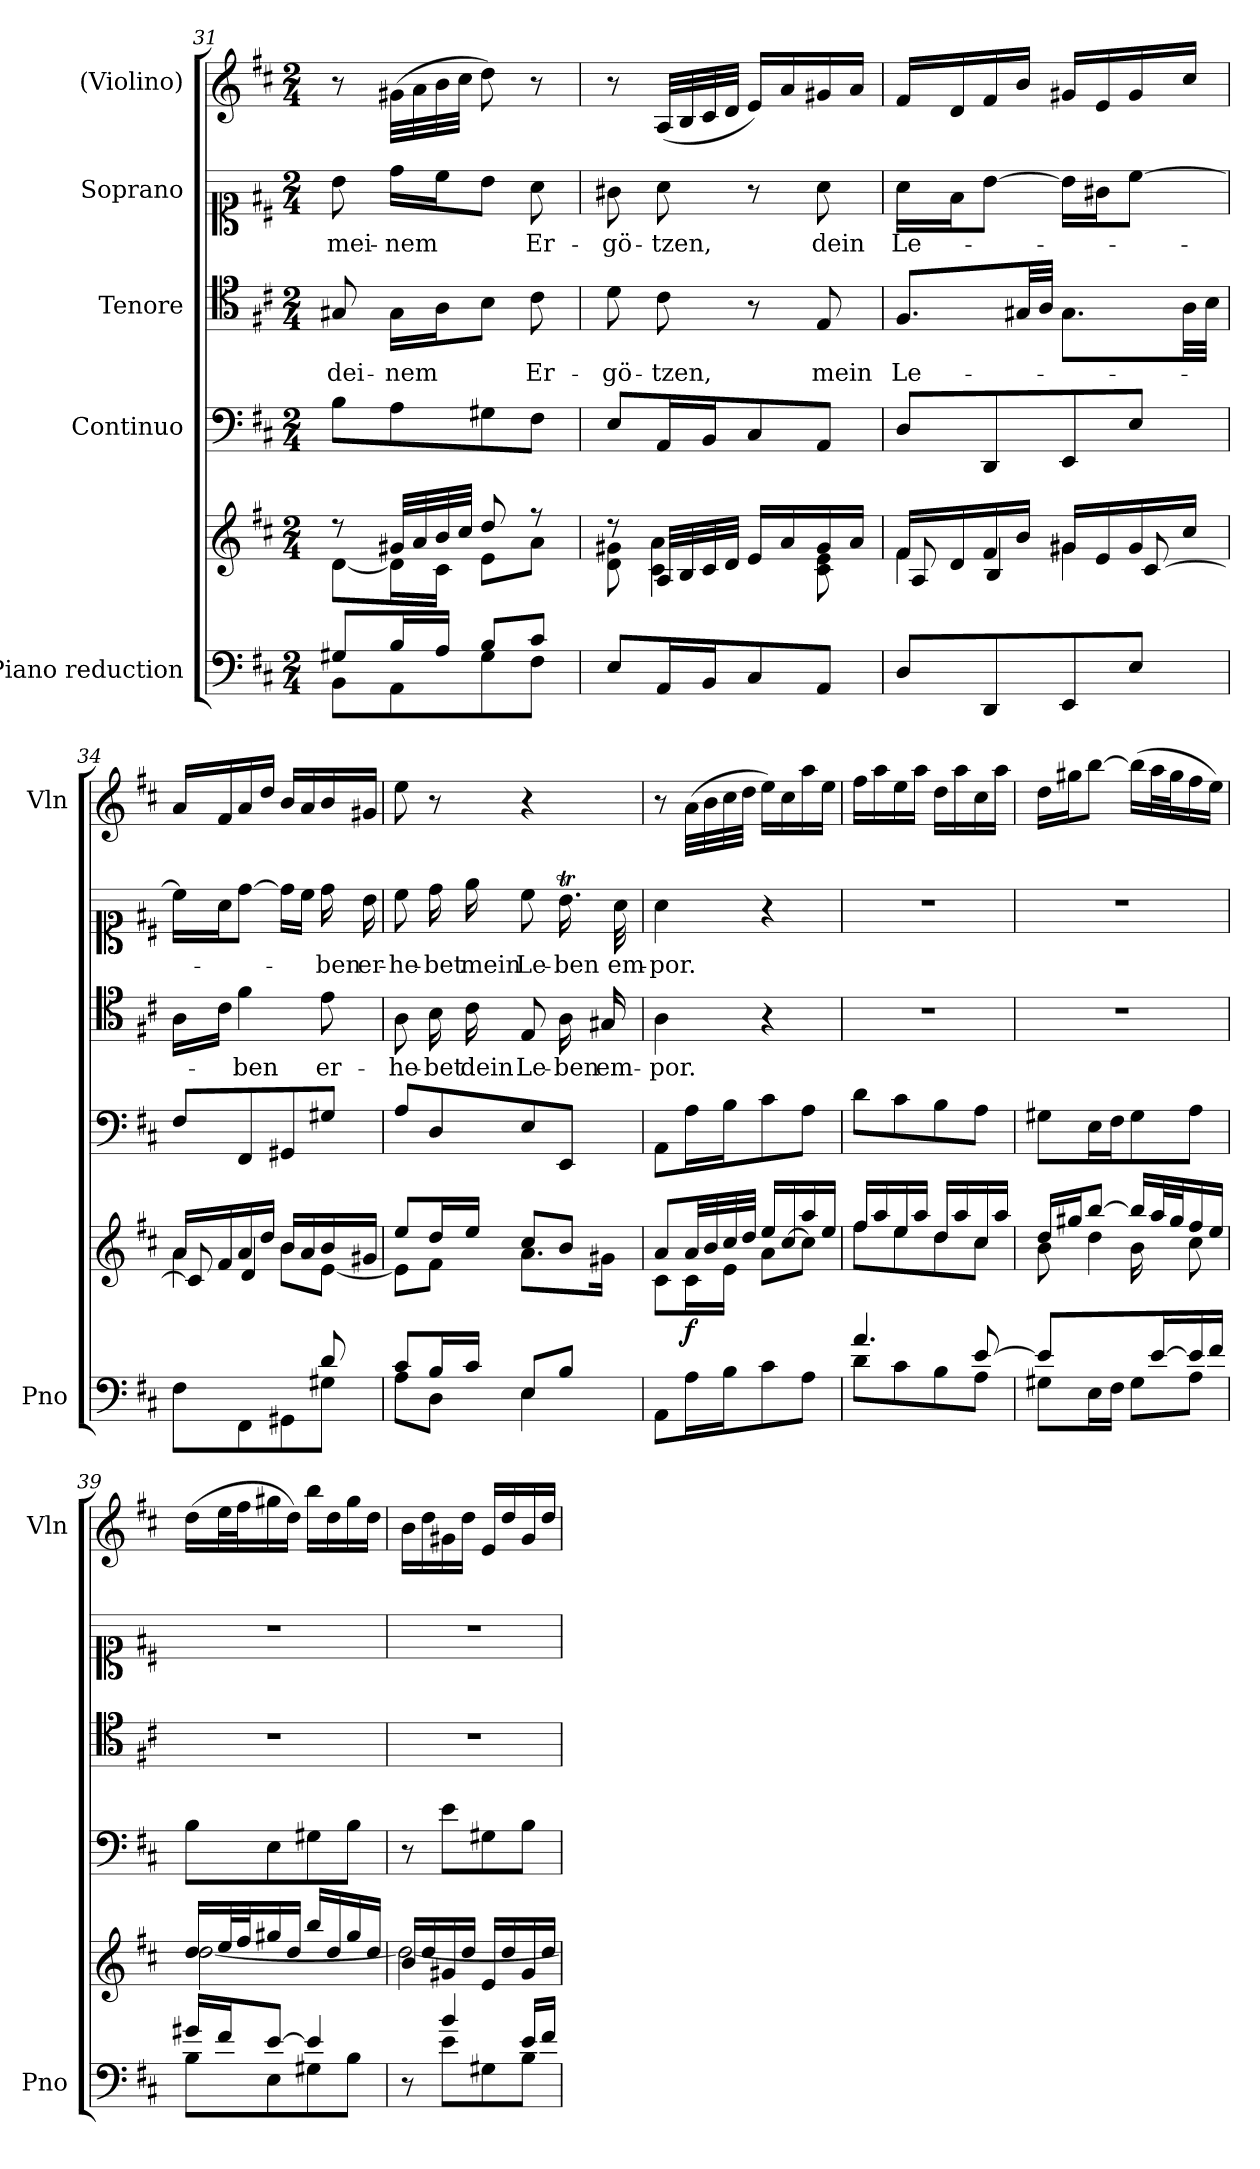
**kern	**kern	**dynam	**kern	**dynam	**kern	**text	**kern	**text	**kern	**dynam
*part5	*part5	*part5	*part4	*part4	*part3	*part3	*part2	*part2	*part1	*part1
*staff6	*staff5	*staff5/6	*staff4	*staff4	*staff3	*staff3	*staff2	*staff2	*staff1	*staff1
*I"Piano reduction	*	*	*I"Continuo	*	*I"Tenore	*	*I"Soprano	*	*I"(Violino)	*
*I'Pno	*	*	*	*	*	*	*	*	*I'Vln	*
!!LO:LB:g=z
*clefF4	*clefG2	*	*clefF4	*	*clefC4	*	*clefC1	*	*clefG2	*
*k[f#c#]	*k[f#c#]	*	*k[f#c#]	*	*k[f#c#]	*	*k[f#c#]	*	*k[f#c#]	*
*M2/4	*M2/4	*	*M2/4	*	*M2/4	*	*M2/4	*	*M2/4	*
=31	=31	=31	=31	=31	=31	=31	=31	=31	=31	=31
*^	*^	*	*	*	*	*	*	*	*	*
!	!	!	!	!	!	!	!	!LO:LY:b	!	!LO:LY:b	!	!
8G#X/L	8BB\L	8r	[8d\L	.	8B\L	.	8G#X/	dei-	8b\	mei-	8r	.
!	!	!	!	!	!	!	!	!LO:LY:b	!	!LO:LY:b	!	!
16B/L	8AA\	32g#X/LLL	16d\L]	.	8A\	.	16G#\LL	-nem	16dd\LL	-nem	(>32g#X\LLL	.
.	.	32a/	.	.	.	.	.	.	.	.	32a\	.
16A/JJ	.	32b/	16c#\JJ	.	.	.	16A\J	.	16cc#\J	.	32b\	.
.	.	32cc#/JJJ	.	.	.	.	.	.	.	.	32cc#\JJJ	.
8B/L	8G#\	8dd/	8e\L	.	8G#X\	.	8B\J	.	8b\J	.	8dd\)	.
!	!	!	!	!	!	!	!	!LO:LY:b	!	!LO:LY:b	!	!
8c#/J	8F#\J	8r	8a\J	.	8F#\J	.	8c#\	Er-	8a\	Er-	8r	.
=32	=32	=32	=32	=32	=32	=32	=32	=32	=32	=32	=32	=32
!	!	!	!	!	!	!	!	!LO:LY:b	!	!LO:LY:b	!	!
*v	*v	*	*	*	*	*	*	*	*	*	*	*
8E/L	8r	8d\ 8g#X\	.	8E/L	.	8d\	-gö-	8g#X\	-gö-	8r	.
!	!	!	!	!	!	!	!LO:LY:b	!	!LO:LY:b	!	!
16AA/L	32A/LLL	4c#\ 4a\	.	16AA/L	.	8c#\	-tzen,	8a\	-tzen,	(<32A/LLL	.
.	32B/	.	.	.	.	.	.	.	.	32B/	.
16BB/J	32c#/	.	.	16BB/J	.	.	.	.	.	32c#/	.
.	32d/JJJ	.	.	.	.	.	.	.	.	32d/JJJ	.
8C#/	16e/LL	.	.	8C#/	.	8r	.	8r	.	16e/LL)	.
.	16a/	.	.	.	.	.	.	.	.	16a/	.
!	!	!	!	!	!	!	!LO:LY:b	!	!LO:LY:b	!	!
8AA/J	16g#/	8c#\ 8e\	.	8AA/J	.	8E/	mein	8a\	dein	16g#X/	.
.	16a/JJ	.	.	.	.	.	.	.	.	16a/JJ	.
=33	=33	=33	=33	=33	=33	=33	=33	=33	=33	=33	=33
*	*	*^	*	*	*	*	*	*	*	*	*
!	!	!	!	!	!	!	!	!LO:LY:b	!	!LO:LY:b	!	!
8D/L	16f#/LL	4f#\	8A/	.	8D/L	.	8.F#/L	Le-	16a\LL	Le-	16f#/LL	.
.	16d/	.	.	.	.	.	.	.	16f#\J	.	16d/	.
8DD/	16f#/	.	4B/	.	8DD/	.	.	.	[8b\J	.	16f#/	.
.	16b/JJ	.	.	.	.	.	32G#X/LL	.	.	.	16b/JJ	.
.	.	.	.	.	.	.	32A/JJJ	.	.	.	.	.
8EE/	16g#X/LL	4g#\	.	.	8EE/	.	8.G#\L	.	16b\LL]	.	16g#X/LL	.
.	16e/	.	.	.	.	.	.	.	16g#X\J	.	16e/	.
8E/J	16g#/	.	[8c#/	.	8E/J	.	.	.	[8cc#\J	.	16g#/	.
.	16cc#/JJ	.	.	.	.	.	32A\LL	.	.	.	16cc#/JJ	.
.	.	.	.	.	.	.	32B\JJJ	.	.	.	.	.
=34	=34	=34	=34	=34	=34	=34	=34	=34	=34	=34	=34	=34
*^	*	*	*	*	*	*	*	*	*	*	*	*
4.ryy	8F#\L	16a/LL	4a\	8c#/]	.	8F#/L	.	16A\LL	.	16cc#\LL]	.	16a/LL	.
.	.	16f#/	.	.	.	.	.	16c#\JJ	.	16a\J	.	16f#/	.
!	!	!	!	!	!	!	!	!	!LO:LY:b	!	!	!	!
.	8FF#\	16a/	.	4d/	.	8FF#/	.	4f#\	-ben	[8dd\J	.	16a/	.
.	.	16dd/JJ	.	.	.	.	.	.	.	.	.	16dd/JJ	.
.	8GG#X\	16b/LL	8b\L	.	.	8GG#X/	.	.	.	16dd\LL]	.	16b/LL	.
.	.	16a/	.	.	.	.	.	.	.	16cc#\JJ	.	16a/	.
!	!	!	!	!	!	!	!	!	!LO:LY:b	!	!LO:LY:b	!	!
8d/	8G#X\J	16b/	[8e\J	8ryy	.	8G#X/J	.	8e\	er-	16dd\	-ben	16b/	.
!	!	!	!	!	!	!	!	!	!	!	!LO:LY:b	!	!
.	.	16g#X/JJ	.	.	.	.	.	.	.	16b\	er-	16g#X/JJ	.
*	*	*	*v	*v	*	*	*	*	*	*	*	*	*
=35	=35	=35	=35	=35	=35	=35	=35	=35	=35	=35	=35	=35
!	!	!	!	!	!	!	!	!LO:LY:b	!	!LO:LY:b	!	!
8c#/L	8A\L	8ee/L	8e\L]	.	8A/L	.	8A\	-he-	8cc#\	-he-	8ee\	.
!	!	!	!	!	!	!	!	!LO:LY:b	!	!LO:LY:b	!	!
16B/L	8D\J	16dd/L	8f#\J	.	8D/	.	16B\	-bet	16dd\	-bet	8r	.
!	!	!	!	!	!	!	!	!LO:LY:b	!	!LO:LY:b	!	!
16c#/JJ	.	16ee/JJ	.	.	.	.	16c#\	dein	16ee\	mein	.	.
!	!	!	!	!	!	!	!	!LO:LY:b	!	!LO:LY:b	!	!
8E/L	4E\	8cc#/L	8.a\L	.	8E/	.	8E/	Le-	8cc#\	Le-	4r	.
!	!	!	!	!	!	!	!	!LO:LY:b	!	!LO:LY:b	!	!
8B/J	.	8b/J	.	.	8EE/J	.	16A\	-ben	16.bT\	-ben	.	.
!	!	!	!	!	!	!	!	!LO:LY:b	!	!	!	!
.	.	.	16g#X\Jk	.	.	.	16G#X/	em-	.	.	.	.
!	!	!	!	!	!	!	!	!	!	!LO:LY:b	!	!
.	.	.	.	.	.	.	.	.	32a\	em-	.	.
*v	*v	*	*	*	*	*	*	*	*	*	*	*
=36	=36	=36	=36	=36	=36	=36	=36	=36	=36	=36	=36
!	!	!	!	!	!	!	!LO:LY:b	!	!LO:LY:b	!	!
8AA\L	8a/L	8c#\L	.	8AA\L	.	4A\	-por.	4a\	-por.	8r	.
!	!	!	!LO:DY:b	!	!LO:DY:a	!	!	!	!	!	!LO:DY:b
16A\L	32a/LL	16c#\L	f	16A\L	other-dynamics	.	.	.	.	(>32a\LLL	other-dynamics
.	32b/	.	.	.	.	.	.	.	.	32b\	.
16B\J	32cc#/	16e\JJ	.	16B\J	.	.	.	.	.	32cc#\	.
.	32dd/JJJ	.	.	.	.	.	.	.	.	32dd\JJJ	.
8c#\	16ee/LL	8a\L	.	8c#\	.	4r	.	4r	.	16ee\LL)	.
.	[16cc#/	.	.	.	.	.	.	.	.	16cc#\	.
8A\J	16aa/	8cc#\J]	.	8A\J	.	.	.	.	.	16aa\	.
.	16ee/JJ	.	.	.	.	.	.	.	.	16ee\JJ	.
!!LO:PB:g=z
=37	=37	=37	=37	=37	=37	=37	=37	=37	=37	=37	=37
*^	*	*	*	*	*	*	*	*	*	*	*
4.a/	8d\L	16ff#/LL	8ff#\L	.	8d\L	.	2r	.	2r	.	16ff#\LL	.
.	.	16aa/	.	.	.	.	.	.	.	.	16aa\	.
.	8c#\	16ee/	8ee\	.	8c#\	.	.	.	.	.	16ee\	.
.	.	16aa/JJ	.	.	.	.	.	.	.	.	16aa\JJ	.
.	8B\	16dd/LL	8dd\	.	8B\	.	.	.	.	.	16dd\LL	.
.	.	16aa/	.	.	.	.	.	.	.	.	16aa\	.
[8e/	8A\J	16cc#/	8cc#\J	.	8A\J	.	.	.	.	.	16cc#\	.
.	.	16aa/JJ	.	.	.	.	.	.	.	.	16aa\JJ	.
=38	=38	=38	=38	=38	=38	=38	=38	=38	=38	=38	=38	=38
*	*	*	*^	*	*	*	*	*	*	*	*	*
8e/L]	8G#X\L	16dd/LL	8b\	8ryy	.	8G#X\L	.	2r	.	2r	.	16dd\LL	.
.	.	16gg#X/J	.	.	.	.	.	.	.	.	.	16gg#X\J	.
8.ryy	16E\L	[8bb:/J	4dd\	16g#X\L	.	16E\L	.	.	.	.	.	[8bb\J	.
.	16F#\JJ	.	.	16a\JJ	.	16F#\J	.	.	.	.	.	.	.
.	8G#\L	16bb/LL]	.	16b\LL	.	8G#\	.	.	.	.	.	(>16bb\LL]	.
[16e/	.	32aa/L	.	8.ryy	.	.	.	.	.	.	.	32aa\L	.
.	.	32gg#/J	.	.	.	.	.	.	.	.	.	32gg#\J	.
16e/]	8A\J	16ff#/	8cc#\	.	.	8A\J	.	.	.	.	.	16ff#\	.
16f#/JJ	.	16ee/JJ	.	.	.	.	.	.	.	.	.	16ee\JJ)	.
*	*	*	*v	*v	*	*	*	*	*	*	*	*	*
=39	=39	=39	=39	=39	=39	=39	=39	=39	=39	=39	=39	=39
16g#X/LL	8B\L	16dd/LL	[2dd\	.	8B\L	.	2r	.	2r	.	(>16dd\LL	.
16f#/J	.	32ee/L	.	.	.	.	.	.	.	.	32ee\L	.
.	.	32ff#/J	.	.	.	.	.	.	.	.	32ff#\J	.
[8e/J	8E\	16gg#X/	.	.	8E\	.	.	.	.	.	16gg#X\	.
.	.	16dd/JJ	.	.	.	.	.	.	.	.	16dd\JJ)	.
4e/]	8G#X\	16bb/LL	.	.	8G#X\	.	.	.	.	.	16bb\LL	.
.	.	16dd/	.	.	.	.	.	.	.	.	16dd\	.
.	8B\J	16gg#/	.	.	8B\J	.	.	.	.	.	16gg#\	.
.	.	16dd/JJ	.	.	.	.	.	.	.	.	16dd\JJ	.
=40	=40	=40	=40	=40	=40	=40	=40	=40	=40	=40	=40	=40
8r	8ryy	16b/LL	2dd\_	.	8r	.	2r	.	2r	.	16b\LL	.
.	.	16dd/	.	.	.	.	.	.	.	.	16dd\	.
4b/	8e\L	16g#X/	.	.	8e\L	.	.	.	.	.	16g#X\	.
.	.	16dd/JJ	.	.	.	.	.	.	.	.	16dd\JJ	.
.	8G#X\	16e/LL	.	.	8G#X\	.	.	.	.	.	16e/LL	.
.	.	16dd/	.	.	.	.	.	.	.	.	16dd/	.
16e/LL	8B\J	16g#/	.	.	8B\J	.	.	.	.	.	16g#/	.
16f#/JJ	.	16dd/JJ	.	.	.	.	.	.	.	.	16dd/JJ	.
*v	*v	*	*	*	*	*	*	*	*	*	*	*
*	*v	*v	*	*	*	*	*	*	*	*	*
=	=	=	=	=	=	=	=	=	=	=
*-	*-	*-	*-	*-	*-	*-	*-	*-	*-	*-
